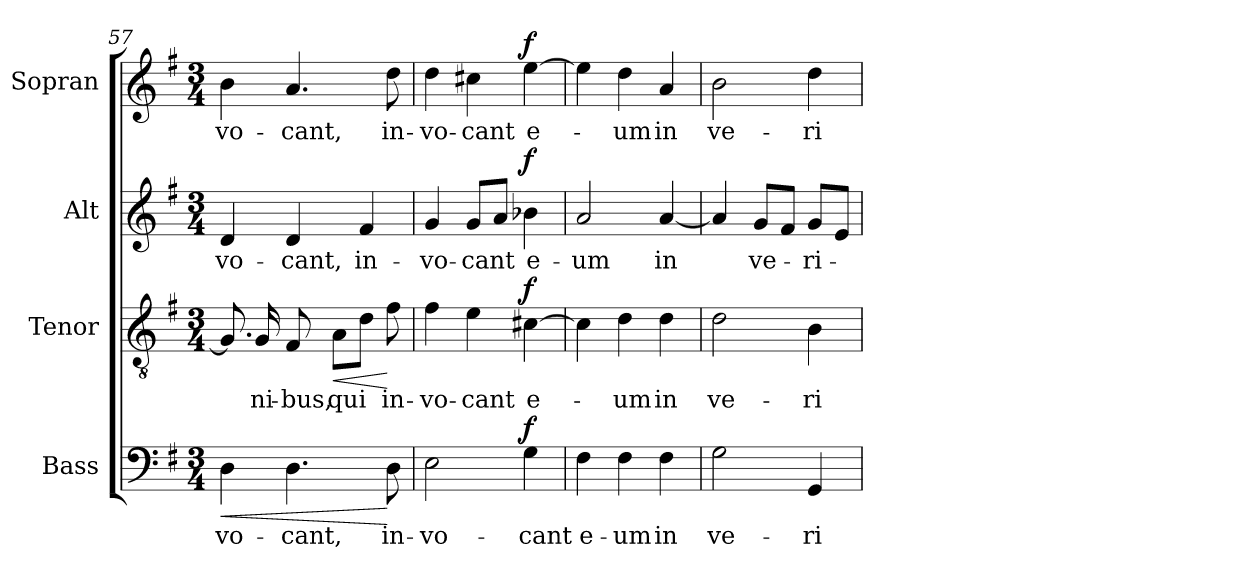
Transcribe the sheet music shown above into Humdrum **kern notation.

**kern	**text	**dynam	**kern	**text	**dynam	**kern	**text	**dynam	**kern	**text	**dynam
*part4	*part4	*part4	*part3	*part3	*part3	*part2	*part2	*part2	*part1	*part1	*part1
*staff4	*staff4	*staff4	*staff3	*staff3	*staff3	*staff2	*staff2	*staff2	*staff1	*staff1	*staff1
*I"Bass	*	*	*I"Tenor	*	*	*I"Alt	*	*	*I"Sopran	*	*
*I'B.	*	*	*I'T.	*	*	*I'A.	*	*	*I'S.	*	*
*clefF4	*	*	*clefGv2	*	*	*clefG2	*	*	*clefG2	*	*
*k[f#]	*	*	*k[f#]	*	*	*k[f#]	*	*	*k[f#]	*	*
*G:	*	*	*G:	*	*	*G:	*	*	*G:	*	*
*M3/4	*	*	*M3/4	*	*	*M3/4	*	*	*M3/4	*	*
=57	=57	=57	=57	=57	=57	=57	=57	=57	=57	=57	=57
!	!LO:LY:b	!LO:HP:b	!	!	!	!	!LO:LY:b	!	!	!LO:LY:b	!
4D\	-vo-	<	8.G/]	.	.	4d/	-vo-	.	4b\	-vo-	.
!	!	!	!	!LO:LY:b	!	!	!	!	!	!	!
.	.	.	16G/	-ni-	.	.	.	.	.	.	.
!	!LO:LY:b	!	!	!LO:LY:b	!	!	!LO:LY:b	!	!	!LO:LY:b	!
4.D\	-cant,	.	8F#/	-bus,	.	4d/	-cant,	.	4.a/	-cant,	.
!	!	!	!	!LO:LY:b	!LO:HP:b	!	!	!	!	!	!
.	.	.	8A\L	qui	<	.	.	.	.	.	.
!	!	!	!	!	!	!	!LO:LY:b	!	!	!	!
.	.	.	8d\J	.	.	4f#/	in-	.	.	.	.
!	!LO:LY:b	!	!	!LO:LY:b	!	!	!	!	!	!LO:LY:b	!
8D\	in-	[	8f#\	in-	[	.	.	.	8dd\	in-	.
=58	=58	=58	=58	=58	=58	=58	=58	=58	=58	=58	=58
!	!LO:LY:b	!	!	!LO:LY:b	!	!	!LO:LY:b	!	!	!LO:LY:b	!
2E\	-vo-	.	4f#\	-vo-	.	4g/	-vo-	.	4dd\	-vo-	.
!	!	!	!	!LO:LY:b	!	!	!LO:LY:b	!	!	!LO:LY:b	!
.	.	.	4e\	-cant	.	8g/L	-cant	.	4cc#X\	-cant	.
.	.	.	.	.	.	8a/J	.	.	.	.	.
!	!LO:LY:b	!LO:DY:a	!	!LO:LY:b	!LO:DY:a	!	!LO:LY:b	!LO:DY:a	!	!LO:LY:b	!LO:DY:a
4G\	-cant	f	[4c#X\	e-	f	4b-X\	e-	f	[4ee\	e-	f
=59	=59	=59	=59	=59	=59	=59	=59	=59	=59	=59	=59
!	!LO:LY:b	!	!	!	!	!	!LO:LY:b	!	!	!	!
4F#\	e-	.	4c#\]	.	.	2a/	-um	.	4ee\]	.	.
!	!LO:LY:b	!	!	!LO:LY:b	!	!	!	!	!	!LO:LY:b	!
4F#\	-um	.	4d\	-um	.	.	.	.	4dd\	-um	.
!	!LO:LY:b	!	!	!LO:LY:b	!	!	!LO:LY:b	!	!	!LO:LY:b	!
4F#\	in	.	4d\	in	.	[4a/	in	.	4a/	in	.
=60	=60	=60	=60	=60	=60	=60	=60	=60	=60	=60	=60
!	!LO:LY:b	!	!	!LO:LY:b	!	!	!	!	!	!LO:LY:b	!
2G\	ve-	.	2d\	ve-	.	4a/]	.	.	2b\	ve-	.
!	!	!	!	!	!	!	!LO:LY:b	!	!	!	!
.	.	.	.	.	.	8g/L	ve-	.	.	.	.
.	.	.	.	.	.	8f#/J	.	.	.	.	.
!	!LO:LY:b	!	!	!LO:LY:b	!	!	!LO:LY:b	!	!	!LO:LY:b	!
4GG/	-ri-	.	4B\	-ri-	.	8g/L	-ri-	.	4dd\	-ri-	.
.	.	.	.	.	.	8e/J	.	.	.	.	.
=	=	=	=	=	=	=	=	=	=	=	=
*-	*-	*-	*-	*-	*-	*-	*-	*-	*-	*-	*-
